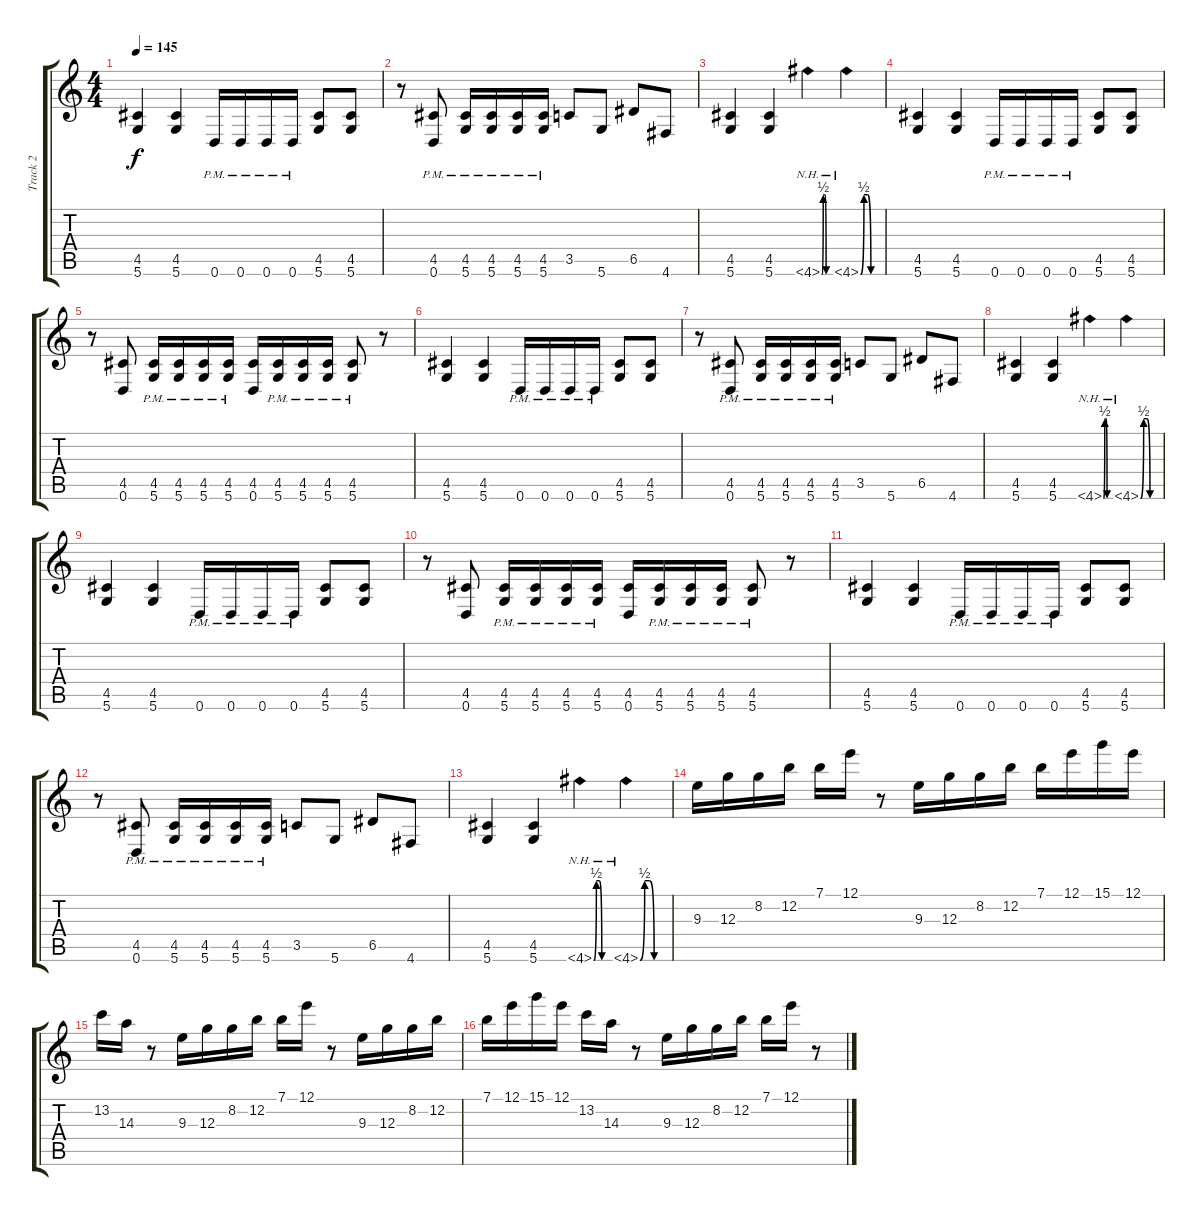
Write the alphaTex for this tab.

\track ("Track 2" "Track 2") {instrument overdrivenguitar}
\staff {score tabs}
\tuning (E4 B3 G3 D3 A2 D2) {hide}
\ts (4 4)
\tempo 145
\clef g2
\ks c
(4.5 5.6).4{dy f} (4.5 5.6).4 0.6{pm}.16 0.6{pm}.16 0.6{pm}.16 0.6{pm}.16 (4.5 5.6).8 (4.5 5.6).8 |
r.8 (4.5 0.6{pm}).8 (4.5 5.6{pm}).16 (4.5 5.6{pm}).16 (4.5 5.6{pm}).16 (4.5 5.6{pm}).16 3.5.8 5.6.8 6.5.8 4.6.8 |
(4.5 5.6).4 (4.5 5.6).4 4.6{be (custom 0 0 10 2 20 2 30 0 60 0) nh}.4 4.6{be (custom 0 0 10 2 20 2 30 0 60 0) nh}.4 |
(4.5 5.6).4 (4.5 5.6).4 0.6{pm}.16 0.6{pm}.16 0.6{pm}.16 0.6{pm}.16 (4.5 5.6).8 (4.5 5.6).8 |
r.8 (4.5 0.6).8 (4.5{pm} 5.6{pm}).16 (4.5{pm} 5.6{pm}).16 (4.5{pm} 5.6{pm}).16 (4.5{pm} 5.6{pm}).16 (4.5 0.6).16 (4.5{pm} 5.6{pm}).16 (4.5{pm} 5.6{pm}).16 (4.5{pm} 5.6{pm}).16 (4.5{pm} 5.6{pm}).8 r.8 |
(4.5 5.6).4 (4.5 5.6).4 0.6{pm}.16 0.6{pm}.16 0.6{pm}.16 0.6{pm}.16 (4.5 5.6).8 (4.5 5.6).8 |
r.8 (4.5 0.6{pm}).8 (4.5 5.6{pm}).16 (4.5 5.6{pm}).16 (4.5 5.6{pm}).16 (4.5 5.6{pm}).16 3.5.8 5.6.8 6.5.8 4.6.8 |
(4.5 5.6).4 (4.5 5.6).4 4.6{be (custom 0 0 10 2 20 2 30 0 60 0) nh}.4 4.6{be (custom 0 0 10 2 20 2 30 0 60 0) nh}.4 |
(4.5 5.6).4 (4.5 5.6).4 0.6{pm}.16 0.6{pm}.16 0.6{pm}.16 0.6{pm}.16 (4.5 5.6).8 (4.5 5.6).8 |
r.8 (4.5 0.6).8 (4.5{pm} 5.6{pm}).16 (4.5{pm} 5.6{pm}).16 (4.5{pm} 5.6{pm}).16 (4.5{pm} 5.6{pm}).16 (4.5 0.6).16 (4.5{pm} 5.6{pm}).16 (4.5{pm} 5.6{pm}).16 (4.5{pm} 5.6{pm}).16 (4.5{pm} 5.6{pm}).8 r.8 |
(4.5 5.6).4 (4.5 5.6).4 0.6{pm}.16 0.6{pm}.16 0.6{pm}.16 0.6{pm}.16 (4.5 5.6).8 (4.5 5.6).8 |
r.8 (4.5 0.6{pm}).8 (4.5 5.6{pm}).16 (4.5 5.6{pm}).16 (4.5 5.6{pm}).16 (4.5 5.6{pm}).16 3.5.8 5.6.8 6.5.8 4.6.8 |
(4.5 5.6).4 (4.5 5.6).4 4.6{be (custom 0 0 10 2 20 2 30 0 60 0) nh}.4 4.6{be (custom 0 0 10 2 20 2 30 0 60 0) nh}.4 |
9.3.16 12.3.16 8.2.16 12.2.16 7.1.16 12.1.16 r.8 9.3.16 12.3.16 8.2.16 12.2.16 7.1.16 12.1.16 15.1.16 12.1.16 |
13.2.16 14.3.16 r.8 9.3.16 12.3.16 8.2.16 12.2.16 7.1.16 12.1.16 r.8 9.3.16 12.3.16 8.2.16 12.2.16 |
7.1.16 12.1.16 15.1.16 12.1.16 13.2.16 14.3.16 r.8 9.3.16 12.3.16 8.2.16 12.2.16 7.1.16 12.1.16 r.8
